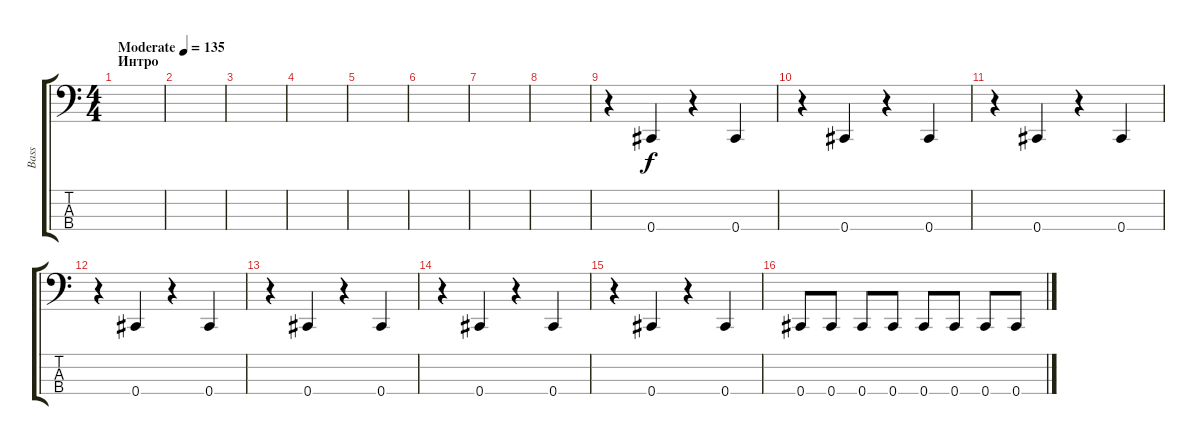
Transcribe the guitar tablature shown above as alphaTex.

\track ("Bass" "Bass") {instrument electricbasspick}
\staff {score tabs}
\tuning (E2 B1 Gb1 Db1) {hide}
\ts (4 4)
\section ("" "Интро")
\tempo (135 "Moderate")
\clef f4
\ks c
|
|
|
|
|
|
|
|
r.4 0.4.4 r.4 0.4.4 |
r.4 0.4.4 r.4 0.4.4 |
r.4 0.4.4 r.4 0.4.4 |
r.4 0.4.4 r.4 0.4.4 |
r.4 0.4.4 r.4 0.4.4 |
r.4 0.4.4 r.4 0.4.4 |
r.4 0.4.4 r.4 0.4.4 |
0.4.8 0.4.8 0.4.8 0.4.8 0.4.8 0.4.8 0.4.8 0.4.8
